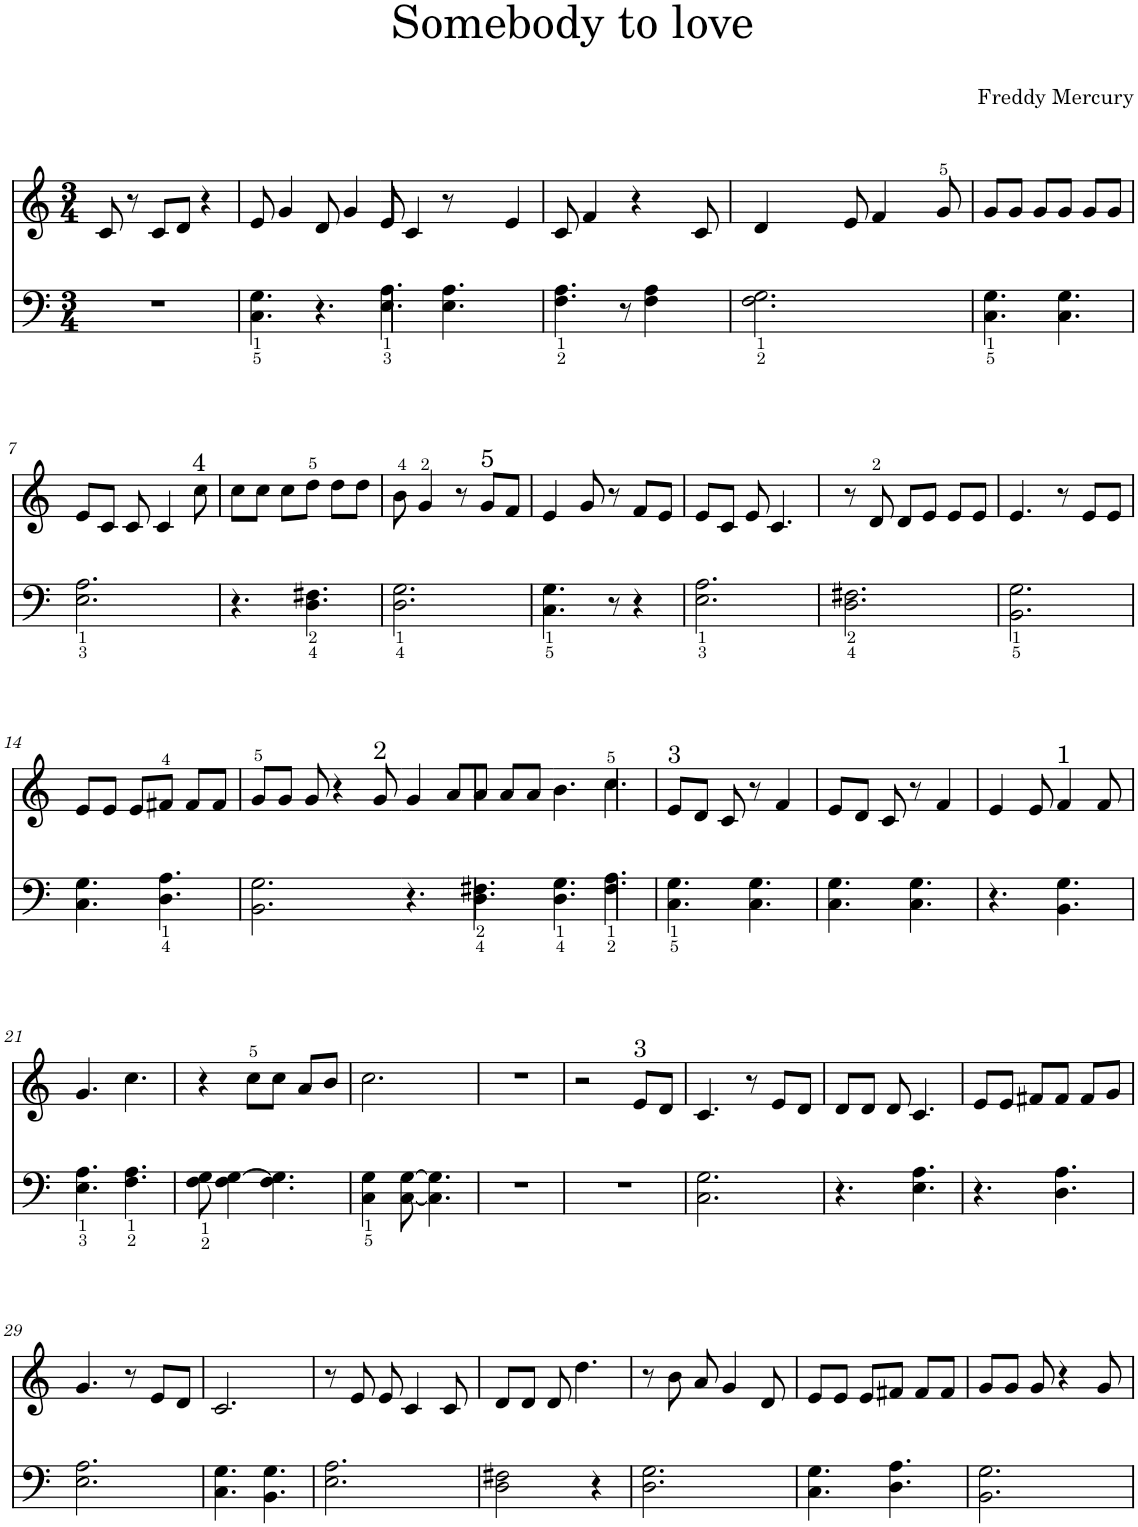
**kern	**kern
*part1	*part1
*staff2	*staff1
*I"Piano	*
*I'Pno.	*
*clefF4	*clefG2
*k[]	*k[]
*M3/4	*M3/4
=1	=1
2.r	8c/
.	8r
.	8c/L
.	8d/J
.	4r
=2	=2
4.C\ 4.G\	8e/
.	4g/
4.r	8d/
.	4g/
=3	=3
4.E\ 4.A\	8e/
.	4c/
4.E\ 4.A\	8r
.	4e/
=4	=4
4.F\ 4.A\	8c/
.	4f/
8r	4r
4F\ 4A\	.
.	8c/
=5	=5
2.F\ 2.G\	4d/
.	8e/
.	4f/
.	8g/
=6	=6
4.C\ 4.G\	8g/L
.	8g/J
.	8g/L
4.C\ 4.G\	8g/J
.	8g/L
.	8g/J
!!LO:LB:g=z
=7	=7
2.E\ 2.A\	8e/L
.	8c/J
.	8c/
.	4c/
.	8cc\
=8	=8
4.r	8cc\L
.	8cc\J
.	8cc\L
4.D\ 4.F#X\	8dd\J
.	8dd\L
.	8dd\J
=9	=9
2.D\ 2.G\	8b\
.	4g/
.	8r
.	8g/L
.	8f/J
=10	=10
4.C\ 4.G\	4e/
.	8g/
8r	8r
4r	8f/L
.	8e/J
=11	=11
2.E\ 2.A\	8e/L
.	8c/J
.	8e/
.	4.c/
=12	=12
2.D\ 2.F#X\	8r
.	8d/
.	8d/L
.	8e/J
.	8e/L
.	8e/J
=13	=13
2.BB\ 2.G\	4.e/
.	8r
.	8e/L
.	8e/J
!!LO:LB:g=z
=14	=14
4.C\ 4.G\	8e/L
.	8e/J
.	8e/L
4.D\ 4.A\	8f#X/J
.	8f#X/L
.	8f#X/J
=15	=15
2.BB\ 2.G\	8g/L
.	8g/J
.	8g/
.	4r
.	8g/
=16	=16
4.r	4g/
.	8a/L
4.D\ 4.F#X\	8a/J
.	8a/L
.	8a/J
=17	=17
4.D\ 4.G\	4.b\
4.F\ 4.A\	4.cc\
=18	=18
4.C\ 4.G\	8e/L
.	8d/J
.	8c/
4.C\ 4.G\	8r
.	4f/
=19	=19
4.C\ 4.G\	8e/L
.	8d/J
.	8c/
4.C\ 4.G\	8r
.	4f/
=20	=20
4.r	4e/
.	8e/
4.BB\ 4.G\	4f/
.	8f/
!!LO:LB:g=z
=21	=21
4.E\ 4.A\	4.g/
4.F\ 4.A\	4.cc\
=22	=22
8F\ 8G\	4r
4F\ [4G\	.
.	8cc\L
4.F\ 4.G\]	8cc\J
.	8a/L
.	8b/J
=23	=23
4C\ 4G\	2.cc\
[8C\ [8G\	.
4.C\] 4.G\]	.
=24	=24
2.r	2.r
=25	=25
2.r	2r
.	8e/L
.	8d/J
=26	=26
2.C\ 2.G\	4.c/
.	8r
.	8e/L
.	8d/J
=27	=27
4.r	8d/L
.	8d/J
.	8d/
4.E\ 4.A\	4.c/
=28	=28
4.r	8e/L
.	8e/J
.	8f#X/L
4.D\ 4.A\	8f#X/J
.	8f#X/L
.	8g/J
!!LO:LB:g=z
=29	=29
2.E\ 2.A\	4.g/
.	8r
.	8e/L
.	8d/J
=30	=30
4.C\ 4.G\	2.c/
4.BB\ 4.G\	.
=31	=31
2.E\ 2.A\	8r
.	8e/
.	8e/
.	4c/
.	8c/
=32	=32
2D\ 2F#X\	8d/L
.	8d/J
.	8d/
.	4.dd\
4r	.
=33	=33
2.D\ 2.G\	8r
.	8b\
.	8a/
.	4g/
.	8d/
=34	=34
4.C\ 4.G\	8e/L
.	8e/J
.	8e/L
4.D\ 4.A\	8f#X/J
.	8f#/L
.	8f#/J
=35	=35
2.BB\ 2.G\	8g/L
.	8g/J
.	8g/
.	4r
.	8g/
=	=
*-	*-
